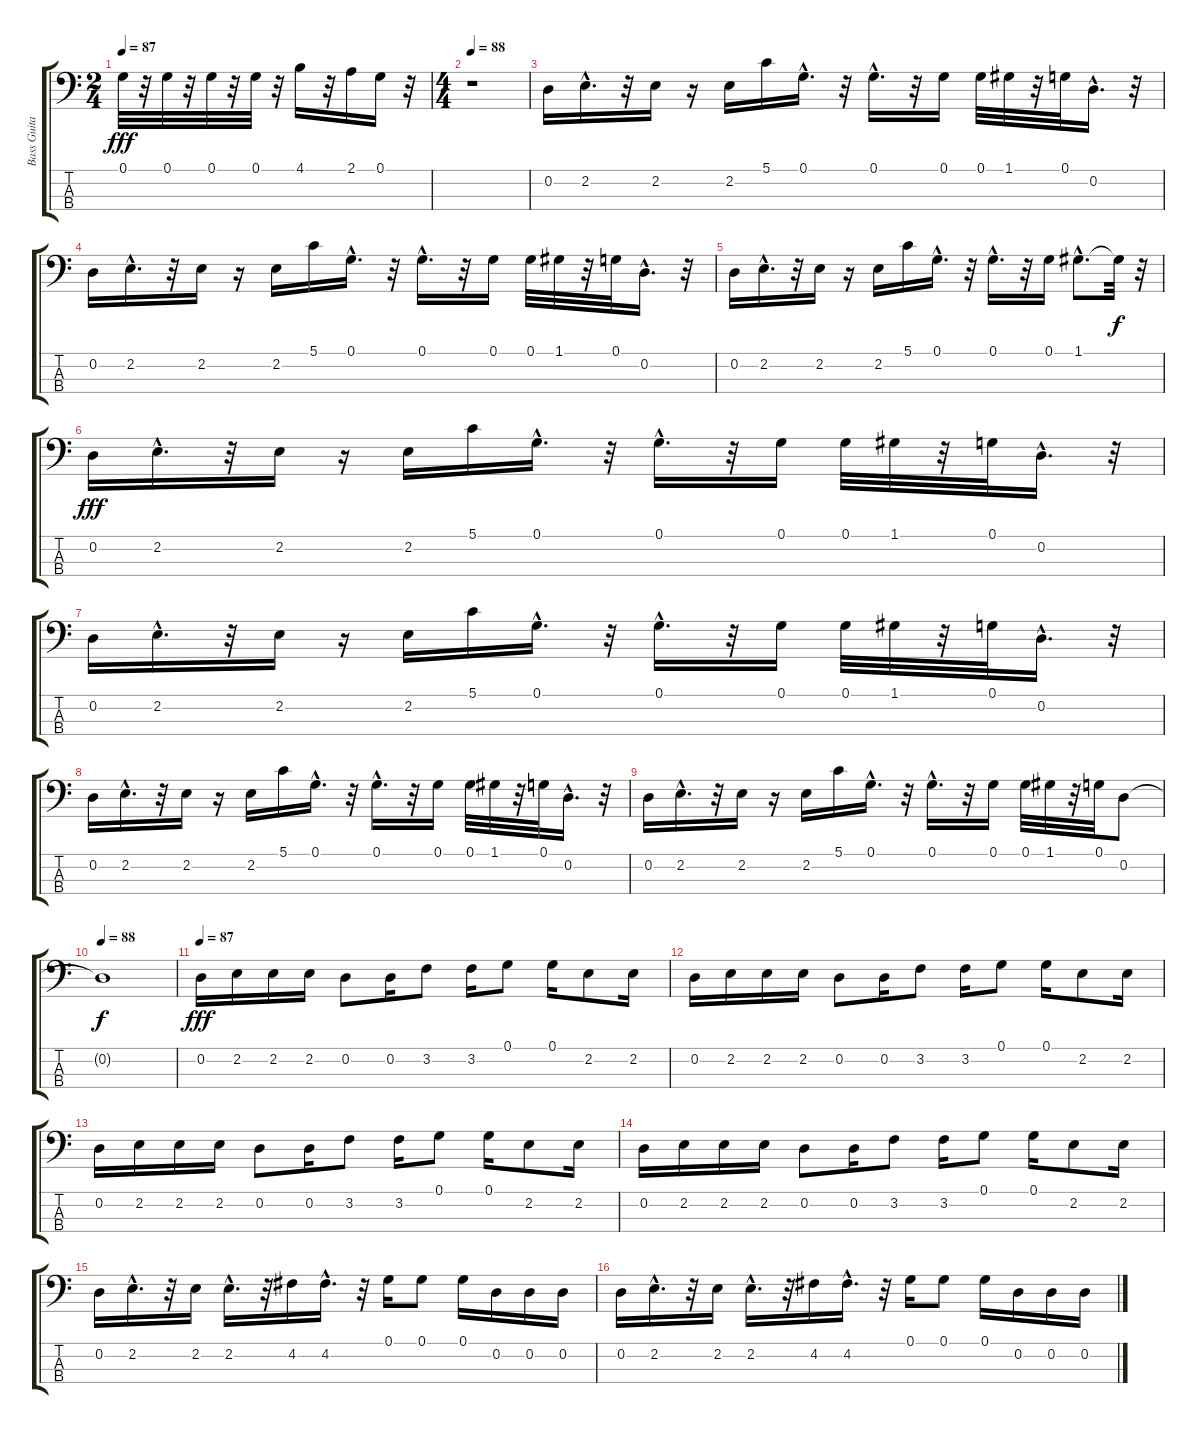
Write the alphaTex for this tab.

\track ("Bass Guitar" "Bass Guita") {instrument electricbassfinger}
\staff {score tabs}
\tuning (G2 D2 A1 D1) {hide}
\ts (2 4)
\tempo 87
\clef f4
\ks c
0.1.32{dy fff} r.32 0.1.32 r.32 0.1.32 r.32 0.1.32 r.32 4.1.16 r.32 2.1.16 0.1.16 r.32 |
\ts (4 4)
\tempo 88
r.1 |
0.2.16 2.2{hac}.16{d} r.32 2.2.16 r.16 2.2.16 5.1.16 0.1{hac}.16{d} r.32 0.1{hac}.16{d} r.32 0.1.16 0.1.32 1.1.32 r.32 0.1.32 0.2{hac}.16{d} r.32 |
0.2.16 2.2{hac}.16{d} r.32 2.2.16 r.16 2.2.16 5.1.16 0.1{hac}.16{d} r.32 0.1{hac}.16{d} r.32 0.1.16 0.1.32 1.1.32 r.32 0.1.32 0.2{hac}.16{d} r.32 |
0.2.16 2.2{hac}.16{d} r.32 2.2.16 r.16 2.2.16 5.1.16 0.1{hac}.16{d} r.32 0.1{hac}.16{d} r.32 0.1.16 1.1{hac}.8{d} 1.1{t}.32{dy f} r.32 |
0.2.16{dy fff} 2.2{hac}.16{d} r.32 2.2.16 r.16 2.2.16 5.1.16 0.1{hac}.16{d} r.32 0.1{hac}.16{d} r.32 0.1.16 0.1.32 1.1.32 r.32 0.1.32 0.2{hac}.16{d} r.32 |
0.2.16 2.2{hac}.16{d} r.32 2.2.16 r.16 2.2.16 5.1.16 0.1{hac}.16{d} r.32 0.1{hac}.16{d} r.32 0.1.16 0.1.32 1.1.32 r.32 0.1.32 0.2{hac}.16{d} r.32 |
0.2.16 2.2{hac}.16{d} r.32 2.2.16 r.16 2.2.16 5.1.16 0.1{hac}.16{d} r.32 0.1{hac}.16{d} r.32 0.1.16 0.1.32 1.1.32 r.32 0.1.32 0.2{hac}.16{d} r.32 |
0.2.16 2.2{hac}.16{d} r.32 2.2.16 r.16 2.2.16 5.1.16 0.1{hac}.16{d} r.32 0.1{hac}.16{d} r.32 0.1.16 0.1.32 1.1.32 r.32 0.1.32 0.2.8 |
\tempo 88
0.2{t}.1{dy f} |
\tempo 87
0.2.16{dy fff} 2.2.16 2.2.16 2.2.16 0.2.8 0.2.16 3.2.8 3.2.16 0.1.8 0.1.16 2.2.8 2.2.16 |
0.2.16 2.2.16 2.2.16 2.2.16 0.2.8 0.2.16 3.2.8 3.2.16 0.1.8 0.1.16 2.2.8 2.2.16 |
0.2.16 2.2.16 2.2.16 2.2.16 0.2.8 0.2.16 3.2.8 3.2.16 0.1.8 0.1.16 2.2.8 2.2.16 |
0.2.16 2.2.16 2.2.16 2.2.16 0.2.8 0.2.16 3.2.8 3.2.16 0.1.8 0.1.16 2.2.8 2.2.16 |
0.2.16 2.2{hac}.16{d} r.32 2.2.16 2.2{hac}.16{d} r.32 4.2.16 4.2{hac}.16{d} r.32 0.1.16 0.1.8 0.1.16 0.2.16 0.2.16 0.2.16 |
0.2.16 2.2{hac}.16{d} r.32 2.2.16 2.2{hac}.16{d} r.32 4.2.16 4.2{hac}.16{d} r.32 0.1.16 0.1.8 0.1.16 0.2.16 0.2.16 0.2.16
